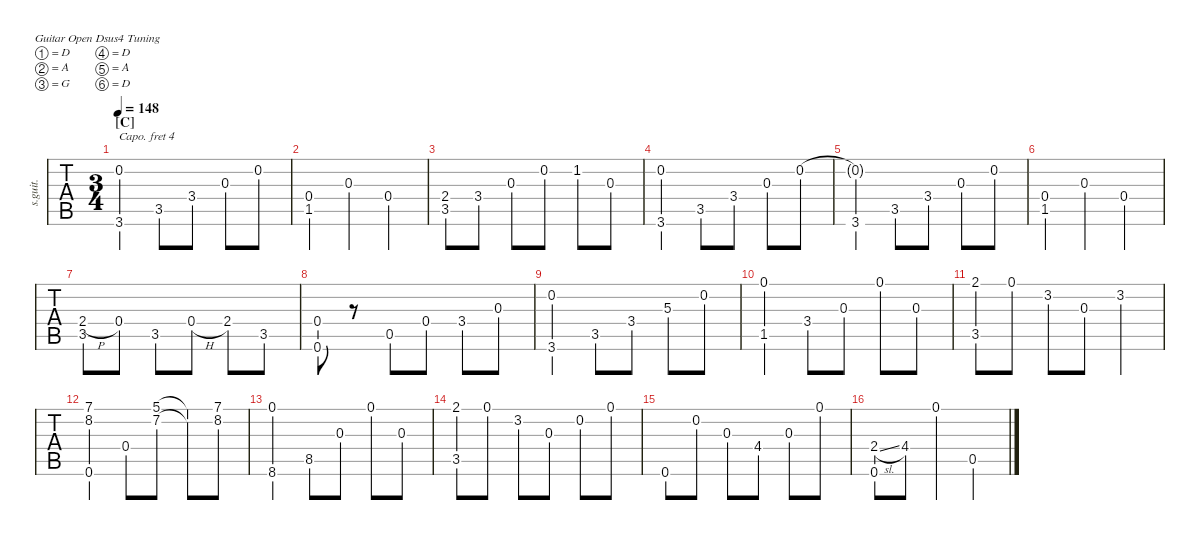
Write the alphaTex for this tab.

\defaultSystemsLayout 4
\hideDynamics
\bracketExtendMode nobrackets
\track ("Steel Guitar" "s.guit.") {defaultSystemsLayout 4 mute instrument acousticguitarsteel}
\staff {tabs}
\capo 4
\tuning (D4 A3 G3 D3 A2 D2)
\ts (3 4)
\section ("C" "")
\tempo 148
\clef g2
\ks c
(0.2{acc #} 3.6).4{dy mf beam Up} 3.5.8{beam Up} 3.4.8{beam Up} 0.3.8{beam Down} 0.2{acc #}.8{beam Down} |
(1.5 0.4{acc #}).4{beam Up} 0.3.4{beam Up} 0.4{acc #}.4{beam Up} |
(3.5 2.4{acc #}).8{beam Up} 3.4.8{beam Up} 0.3.8{beam Down} 0.2{acc #}.8{beam Down} 1.2.8{beam Down} 0.3.8{beam Down} |
(0.2{acc #} 3.6).4{beam Up} 3.5.8{beam Up} 3.4.8{beam Up} 0.3.8{beam Down} 0.2{acc #}.8{beam Down} |
(0.2{t acc #} 3.6).4{beam Up} 3.5.8{beam Up} 3.4.8{beam Up} 0.3.8{beam Down} 0.2{acc #}.8{beam Down} |
(1.5 0.4{acc #}).4{beam Up} 0.3.4{beam Up} 0.4{acc #}.4{beam Up} |
(2.4{h acc #} 3.5).8{beam Up} 0.4{acc #}.8{beam Up} 3.5.8{beam Up} 0.4{h acc #}.8{beam Up} 2.4{acc #}.8{beam Up} 3.5.8{beam Up} |
(0.4{acc #} 0.6{acc #}).8{beam Up} r.8{beam Down} 0.5{acc #}.8{beam Up} 0.4{acc #}.8{beam Up} 3.4.8{beam Up} 0.3.8{beam Up} |
(0.2{acc #} 3.6).4{beam Up} 3.5.8{beam Up} 3.4.8{beam Up} 5.3.8{beam Down} 0.2{acc #}.8{beam Down} |
(1.5 0.1{acc #}).4{beam Up} 3.4.8{beam Up} 0.3.8{beam Up} 0.1{acc #}.8{beam Down} 0.3.8{beam Down} |
(2.1{acc #} 3.5).8{beam Down} 0.1{acc #}.8{beam Down} 3.2.8{beam Down} 0.3.8{beam Down} 3.2.4{beam Down} |
(0.6{acc #} 7.1{acc #} 8.2).4{beam Up} 0.4{acc #}.8{beam Down} (5.1 7.2{acc #}).8{beam Down} (7.2{t acc #} 5.1{t}).8{beam Down} (7.1{acc #} 8.2).8{beam Down} |
(0.1{acc #} 8.6).4{beam Up} 8.5.8{beam Up} 0.3.8{beam Up} 0.1{acc #}.8{beam Down} 0.3.8{beam Down} |
(2.1{acc #} 3.5).8{beam Down} 0.1{acc #}.8{beam Down} 3.2.8{beam Down} 0.3.8{beam Down} 0.2{acc #}.8{beam Down} 0.1{acc #}.8{beam Down} |
0.6{acc #}.8{beam Up} 0.2{acc #}.8{beam Up} 0.3.8{beam Up} 4.4{acc #}.8{beam Up} 0.3.8{beam Down} 0.1{acc #}.8{beam Down} |
(2.4{sl acc #} 0.6{acc #}).8{beam Up} 4.4{acc #}.8{beam Up} 0.1{acc #}.4{beam Down} 0.5{acc #}.4{beam Up}
